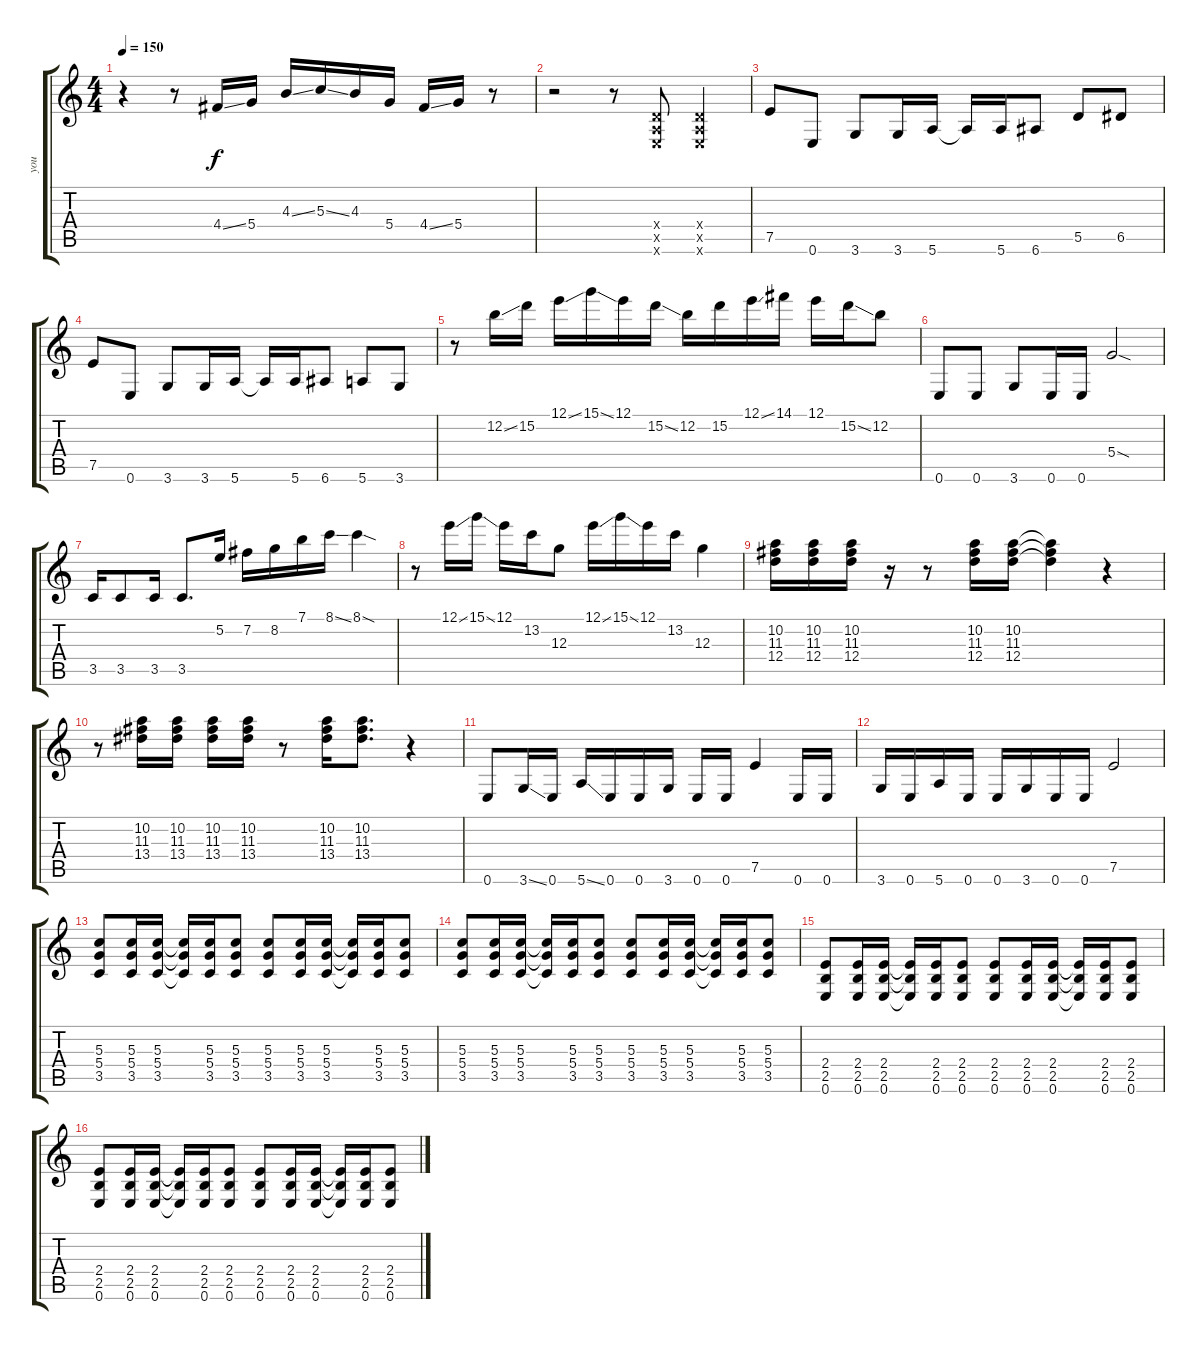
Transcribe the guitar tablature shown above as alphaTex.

\track ("you" "you") {instrument overdrivenguitar}
\staff {score tabs}
\tuning (E4 B3 G3 D3 A2 E2) {hide}
\ts (4 4)
\tempo 150
\clef g2
\ks c
r.4{dy f} r.8 4.4{ss}.16 5.4.16 4.3{ss}.16 5.3{ss}.16 4.3.16 5.4.16 4.4{ss}.16 5.4.16 r.8 |
r.2 r.8 (0.4{x} 0.5{x} 0.6{x}).8 (0.4{x} 0.5{x} 0.6{x}).4 |
7.5.8 0.6.8 3.6.8 3.6.16 5.6.16 5.6{t}.16 5.6.16 6.6.8 5.5.8 6.5.8 |
7.5.8 0.6.8 3.6.8 3.6.16 5.6.16 5.6{t}.16 5.6.16 6.6.8 5.6.8 3.6.8 |
r.8 12.2{ss}.16 15.2.16 12.1{ss}.16 15.1{ss}.16 12.1.16 15.2{ss}.16 12.2.16 15.2.16 12.1{ss}.16 14.1.16 12.1.16 15.2{ss}.16 12.2.8 |
0.6.8 0.6.8 3.6.8 0.6.16 0.6.16 5.4{sod}.2 |
3.5.16 3.5.8 3.5.16 3.5.8{d} 5.2.16 7.2.16 8.2.16 7.1.16 8.1{ss}.16 8.1{sod}.4 |
r.8 12.1{ss}.16 15.1{ss}.16 12.1.16 13.2.16 12.3.8 12.1{ss}.16 15.1{ss}.16 12.1.16 13.2.16 12.3.4 |
(10.2 11.3 12.4).16 (10.2 11.3 12.4).16 (10.2 11.3 12.4).16 r.16 r.8 (10.2 11.3 12.4).16 (10.2 11.3 12.4).16 (10.2{t} 11.3{t} 12.4{t}).4 r.4 |
r.8 (10.2 11.3 13.4).16 (10.2 11.3 13.4).16 (10.2 11.3 13.4).16 (10.2 11.3 13.4).16 r.8 (10.2 11.3 13.4).16 (10.2 11.3 13.4).8{d} r.4 |
0.6.8 3.6{ss}.16 0.6.16 5.6{ss}.16 0.6.16 0.6.16 3.6.16 0.6.16 0.6.16 7.5.4 0.6.16 0.6.16 |
3.6.16 0.6.16 5.6.16 0.6.16 0.6.16 3.6.16 0.6.16 0.6.16 7.5.2 |
(5.3 5.4 3.5).8 (5.3 5.4 3.5).16 (5.3 5.4 3.5).16 (5.3{t} 5.4{t} 3.5{t}).16 (5.3 5.4 3.5).16 (5.3 5.4 3.5).8 (5.3 5.4 3.5).8 (5.3 5.4 3.5).16 (5.3 5.4 3.5).16 (5.3{t} 5.4{t} 3.5{t}).16 (5.3 5.4 3.5).16 (5.3 5.4 3.5).8 |
(5.3 5.4 3.5).8 (5.3 5.4 3.5).16 (5.3 5.4 3.5).16 (5.3{t} 5.4{t} 3.5{t}).16 (5.3 5.4 3.5).16 (5.3 5.4 3.5).8 (5.3 5.4 3.5).8 (5.3 5.4 3.5).16 (5.3 5.4 3.5).16 (5.3{t} 5.4{t} 3.5{t}).16 (5.3 5.4 3.5).16 (5.3 5.4 3.5).8 |
(2.4 2.5 0.6).8 (2.4 2.5 0.6).16 (2.4 2.5 0.6).16 (2.4{t} 2.5{t} 0.6{t}).16 (2.4 2.5 0.6).16 (2.4 2.5 0.6).8 (2.4 2.5 0.6).8 (2.4 2.5 0.6).16 (2.4 2.5 0.6).16 (2.4{t} 2.5{t} 0.6{t}).16 (2.4 2.5 0.6).16 (2.4 2.5 0.6).8 |
(2.4 2.5 0.6).8 (2.4 2.5 0.6).16 (2.4 2.5 0.6).16 (2.4{t} 2.5{t} 0.6{t}).16 (2.4 2.5 0.6).16 (2.4 2.5 0.6).8 (2.4 2.5 0.6).8 (2.4 2.5 0.6).16 (2.4 2.5 0.6).16 (2.4{t} 2.5{t} 0.6{t}).16 (2.4 2.5 0.6).16 (2.4 2.5 0.6).8
